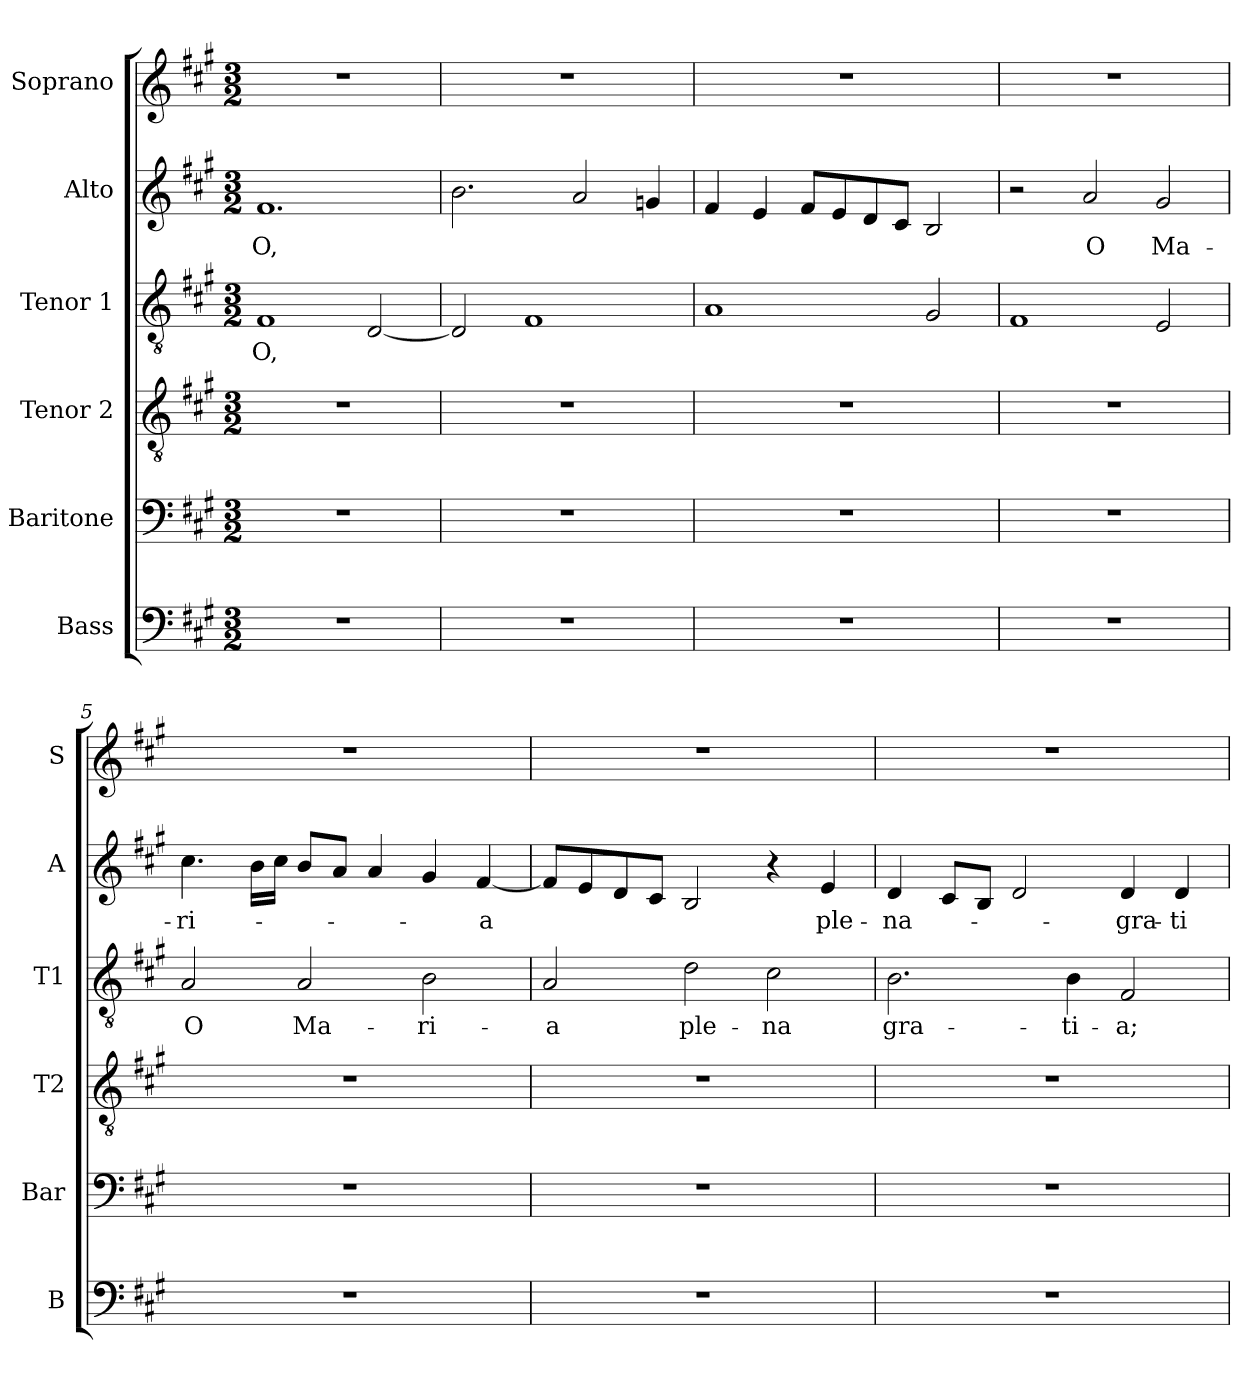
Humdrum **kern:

**kern	**kern	**kern	**kern	**text	**kern	**text	**kern
*part6	*part5	*part4	*part3	*part3	*part2	*part2	*part1
*staff6	*staff5	*staff4	*staff3	*staff3	*staff2	*staff2	*staff1
*I"Bass	*I"Baritone	*I"Tenor 2	*I"Tenor 1	*	*I"Alto	*	*I"Soprano
*I'B	*I'Bar	*I'T2	*I'T1	*	*I'A	*	*I'S
*clefF4	*clefF4	*clefGv2	*clefGv2	*	*clefG2	*	*clefG2
*k[f#c#g#]	*k[f#c#g#]	*k[f#c#g#]	*k[f#c#g#]	*	*k[f#c#g#]	*	*k[f#c#g#]
*M3/2	*M3/2	*M3/2	*M3/2	*	*M3/2	*	*M3/2
=1	=1	=1	=1	=1	=1	=1	=1
1.r	1.r	1.r	1F#	O,	1.f#	O,	1.r
.	.	.	[2D/	.	.	.	.
=2	=2	=2	=2	=2	=2	=2	=2
1.r	1.r	1.r	2D/]	.	2.b\	.	1.r
.	.	.	1F#	.	.	.	.
.	.	.	.	.	2a/	.	.
.	.	.	.	.	4gn/	.	.
=3	=3	=3	=3	=3	=3	=3	=3
1.r	1.r	1.r	1A	.	4f#/	.	1.r
.	.	.	.	.	4e/	.	.
.	.	.	.	.	8f#/L	.	.
.	.	.	.	.	8e/	.	.
.	.	.	.	.	8d/	.	.
.	.	.	.	.	8c#/J	.	.
.	.	.	2G#/	.	2B/	.	.
=4	=4	=4	=4	=4	=4	=4	=4
1.r	1.r	1.r	1F#	.	2r	.	1.r
.	.	.	.	.	2a/	O	.
.	.	.	2E/	.	2g#/	Ma-	.
=5	=5	=5	=5	=5	=5	=5	=5
1.r	1.r	1.r	2A/	O	4.cc#\	-ri-	1.r
.	.	.	.	.	16b\LL	.	.
.	.	.	.	.	16cc#\JJ	.	.
.	.	.	2A/	Ma-	8b/L	.	.
.	.	.	.	.	8a/J	.	.
.	.	.	.	.	4a/	.	.
.	.	.	2B\	-ri-	4g#/	.	.
.	.	.	.	.	[4f#/	-a	.
=6	=6	=6	=6	=6	=6	=6	=6
1.r	1.r	1.r	2A/	-a	8f#/L]	.	1.r
.	.	.	.	.	8e/	.	.
.	.	.	.	.	8d/	.	.
.	.	.	.	.	8c#/J	.	.
.	.	.	2d\	ple-	2B/	.	.
.	.	.	2c#\	-na	4r	.	.
.	.	.	.	.	4e/	ple-	.
=7	=7	=7	=7	=7	=7	=7	=7
1.r	1.r	1.r	2.B\	gra-	4d/	-na-	1.r
.	.	.	.	.	8c#/L	.	.
.	.	.	.	.	8B/J	.	.
.	.	.	.	.	2d/	.	.
.	.	.	4B\	-ti-	.	.	.
.	.	.	2F#/	-a;	4d/	-gra-	.
.	.	.	.	.	4d/	-ti-	.
=	=	=	=	=	=	=	=
*-	*-	*-	*-	*-	*-	*-	*-
